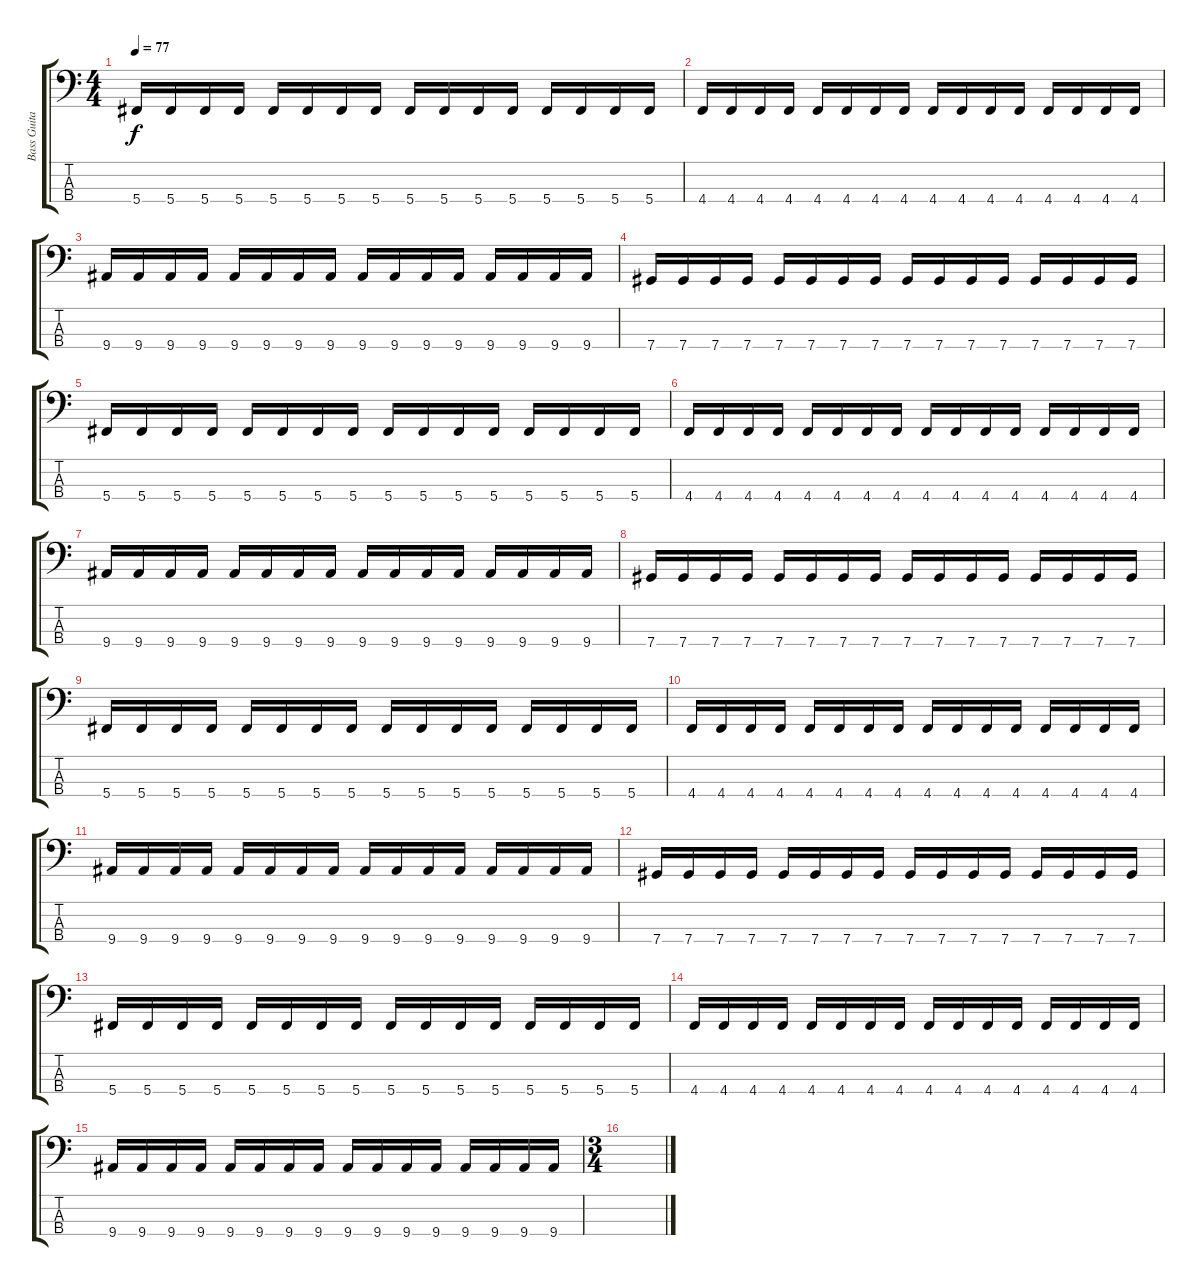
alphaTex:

\track ("Bass Guitar" "Bass Guita") {instrument electricbasspick}
\staff {score tabs}
\tuning (Gb2 Db2 Ab1 Db1) {hide}
\ts (4 4)
\tempo 77
\clef f4
\ks c
5.4.16{dy f} 5.4.16 5.4.16 5.4.16 5.4.16 5.4.16 5.4.16 5.4.16 5.4.16 5.4.16 5.4.16 5.4.16 5.4.16 5.4.16 5.4.16 5.4.16 |
4.4.16 4.4.16 4.4.16 4.4.16 4.4.16 4.4.16 4.4.16 4.4.16 4.4.16 4.4.16 4.4.16 4.4.16 4.4.16 4.4.16 4.4.16 4.4.16 |
9.4.16 9.4.16 9.4.16 9.4.16 9.4.16 9.4.16 9.4.16 9.4.16 9.4.16 9.4.16 9.4.16 9.4.16 9.4.16 9.4.16 9.4.16 9.4.16 |
7.4.16 7.4.16 7.4.16 7.4.16 7.4.16 7.4.16 7.4.16 7.4.16 7.4.16 7.4.16 7.4.16 7.4.16 7.4.16 7.4.16 7.4.16 7.4.16 |
5.4.16 5.4.16 5.4.16 5.4.16 5.4.16 5.4.16 5.4.16 5.4.16 5.4.16 5.4.16 5.4.16 5.4.16 5.4.16 5.4.16 5.4.16 5.4.16 |
4.4.16 4.4.16 4.4.16 4.4.16 4.4.16 4.4.16 4.4.16 4.4.16 4.4.16 4.4.16 4.4.16 4.4.16 4.4.16 4.4.16 4.4.16 4.4.16 |
9.4.16 9.4.16 9.4.16 9.4.16 9.4.16 9.4.16 9.4.16 9.4.16 9.4.16 9.4.16 9.4.16 9.4.16 9.4.16 9.4.16 9.4.16 9.4.16 |
7.4.16 7.4.16 7.4.16 7.4.16 7.4.16 7.4.16 7.4.16 7.4.16 7.4.16 7.4.16 7.4.16 7.4.16 7.4.16 7.4.16 7.4.16 7.4.16 |
5.4.16 5.4.16 5.4.16 5.4.16 5.4.16 5.4.16 5.4.16 5.4.16 5.4.16 5.4.16 5.4.16 5.4.16 5.4.16 5.4.16 5.4.16 5.4.16 |
4.4.16 4.4.16 4.4.16 4.4.16 4.4.16 4.4.16 4.4.16 4.4.16 4.4.16 4.4.16 4.4.16 4.4.16 4.4.16 4.4.16 4.4.16 4.4.16 |
9.4.16 9.4.16 9.4.16 9.4.16 9.4.16 9.4.16 9.4.16 9.4.16 9.4.16 9.4.16 9.4.16 9.4.16 9.4.16 9.4.16 9.4.16 9.4.16 |
7.4.16 7.4.16 7.4.16 7.4.16 7.4.16 7.4.16 7.4.16 7.4.16 7.4.16 7.4.16 7.4.16 7.4.16 7.4.16 7.4.16 7.4.16 7.4.16 |
5.4.16 5.4.16 5.4.16 5.4.16 5.4.16 5.4.16 5.4.16 5.4.16 5.4.16 5.4.16 5.4.16 5.4.16 5.4.16 5.4.16 5.4.16 5.4.16 |
4.4.16 4.4.16 4.4.16 4.4.16 4.4.16 4.4.16 4.4.16 4.4.16 4.4.16 4.4.16 4.4.16 4.4.16 4.4.16 4.4.16 4.4.16 4.4.16 |
9.4.16 9.4.16 9.4.16 9.4.16 9.4.16 9.4.16 9.4.16 9.4.16 9.4.16 9.4.16 9.4.16 9.4.16 9.4.16 9.4.16 9.4.16 9.4.16 |
\ts (3 4)
